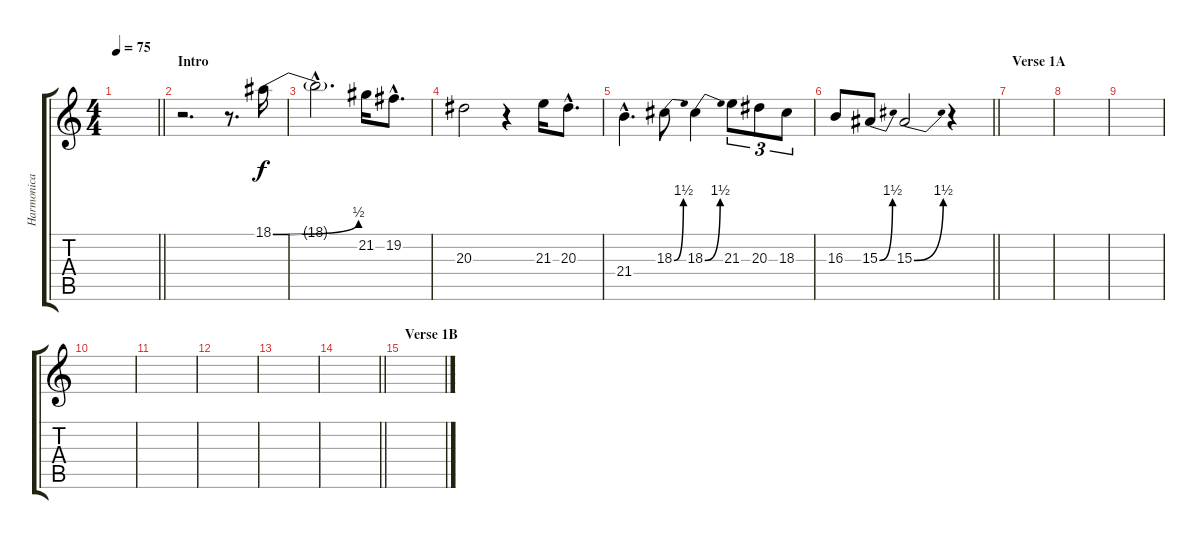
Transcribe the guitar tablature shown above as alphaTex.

\track ("Harmonica" "Harmonica") {instrument harmonica}
\staff {score tabs}
\tuning (E4 B3 G3 D3 A2 E2) {hide}
\ts (4 4)
\tempo 75
\clef g2
\barLineRight lightlight
\ks c
|
\section ("" "Intro")
r.2{d} r.8{d} 18.1{be (bend 0 0 60 2)}.16 |
18.1{hac t}.2{d} 21.2.16 19.2{hac}.8{d} |
20.3.2 r.4 21.3.16 20.3{hac}.8{d} |
21.4{hac}.4{d} 18.3{be (bend 0 0 60 6)}.8 18.3{be (bend 0 0 60 6)}.4 21.3.8{tu (3 2)} 20.3.8{tu (3 2)} 18.3.8{tu (3 2)} |
\barLineRight lightlight
16.3.8 15.3{be (bend 0 0 60 6)}.8 15.3{be (bend 0 0 60 6)}.2 r.4 |
\section ("" "Verse 1A")
|
|
|
|
|
|
|
\barLineRight lightlight
|
\section ("" "Verse 1B")
